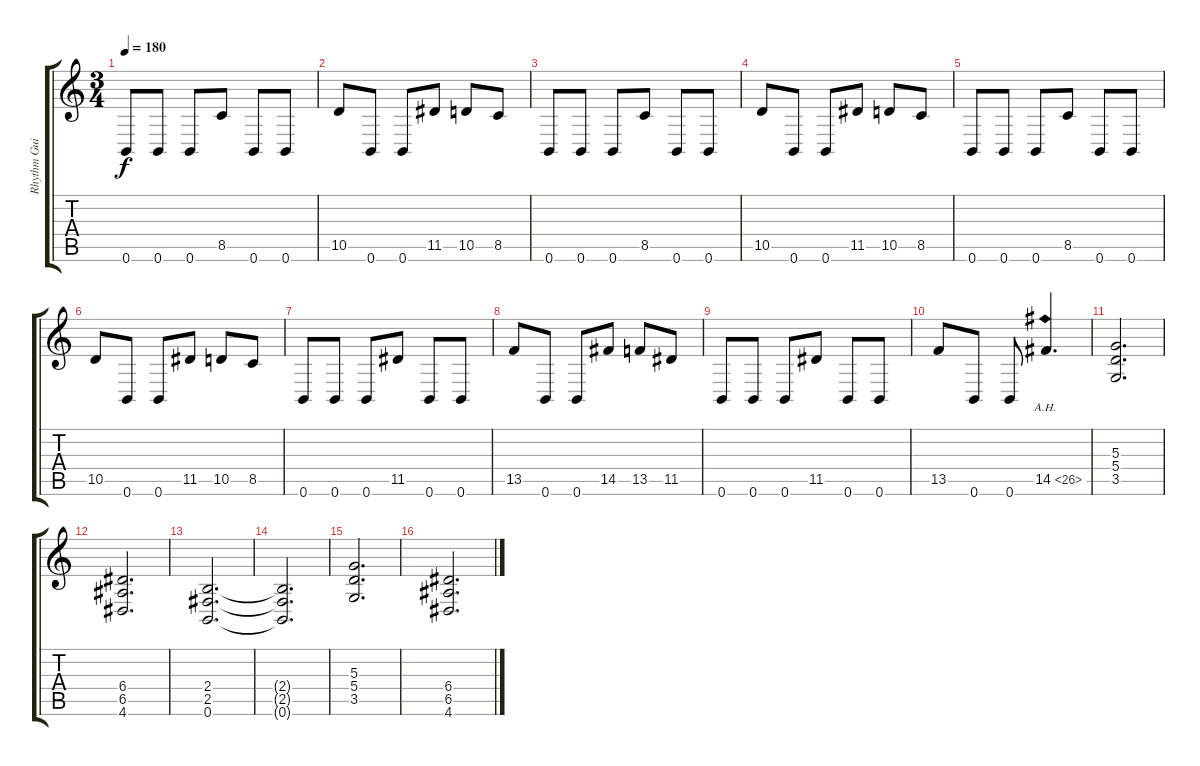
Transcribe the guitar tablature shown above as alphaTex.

\track ("Rhythm Guitar 1" "Rhythm Gui") {instrument distortionguitar}
\staff {score tabs}
\tuning (B3 Gb3 D3 A2 E2 B1) {hide}
\ts (3 4)
\tempo 180
\clef g2
\ks c
0.6.8{dy f} 0.6.8 0.6.8 8.5.8 0.6.8 0.6.8 |
10.5.8 0.6.8 0.6.8 11.5.8 10.5.8 8.5.8 |
0.6.8 0.6.8 0.6.8 8.5.8 0.6.8 0.6.8 |
10.5.8 0.6.8 0.6.8 11.5.8 10.5.8 8.5.8 |
0.6.8 0.6.8 0.6.8 8.5.8 0.6.8 0.6.8 |
10.5.8 0.6.8 0.6.8 11.5.8 10.5.8 8.5.8 |
0.6.8 0.6.8 0.6.8 11.5.8 0.6.8 0.6.8 |
13.5.8 0.6.8 0.6.8 14.5.8 13.5.8 11.5.8 |
0.6.8 0.6.8 0.6.8 11.5.8 0.6.8 0.6.8 |
13.5.8 0.6.8 0.6.8 14.5{ah 12}.4{d} |
(5.3 5.4 3.5).2{d} |
(6.4 6.5 4.6).2{d} |
(2.4 2.5 0.6).2{d} |
(2.4{t} 2.5{t} 0.6{t}).2{d} |
(5.3 5.4 3.5).2{d} |
(6.4 6.5 4.6).2{d}
